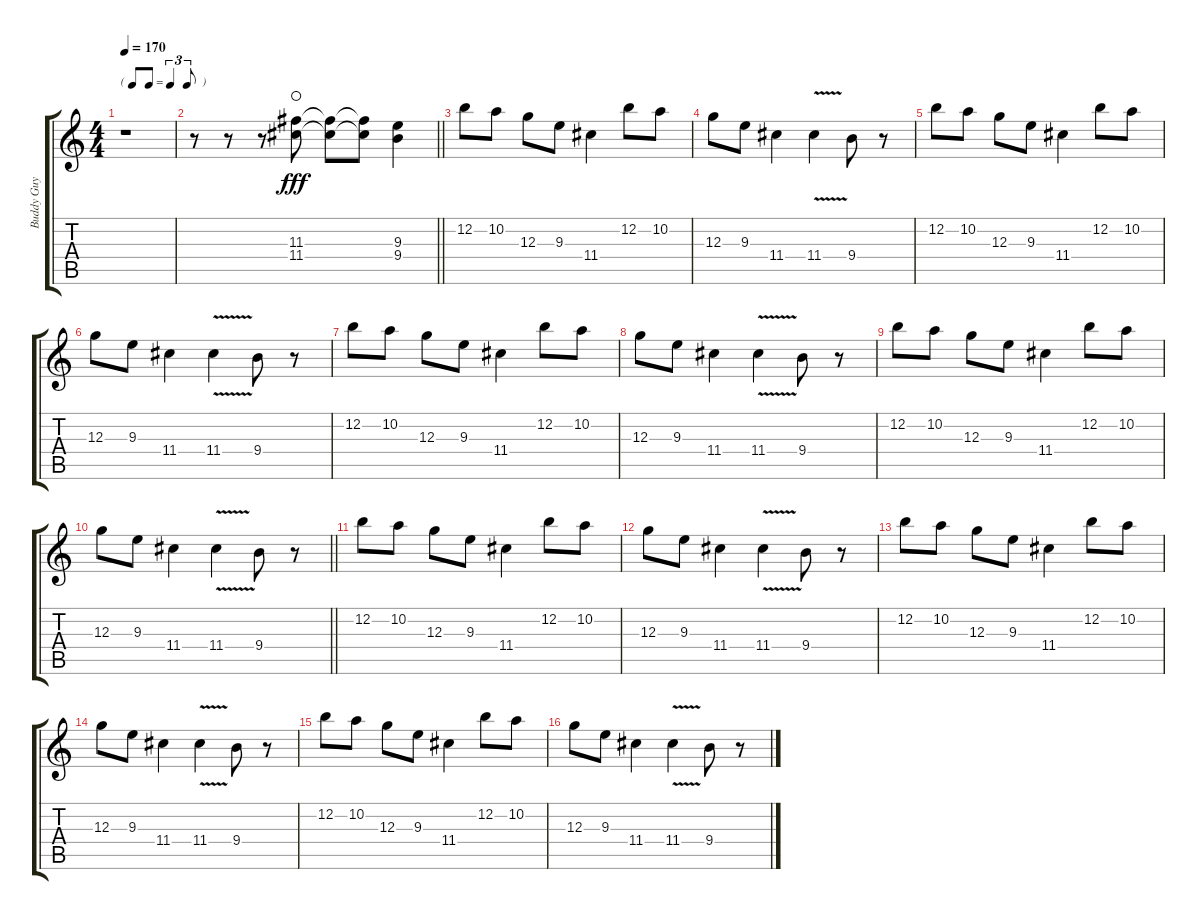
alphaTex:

\track ("Buddy Guy" "Buddy Guy") {instrument electricguitarclean}
\staff {score tabs}
\tuning (E4 B3 G3 D3 A2 E2) {hide}
\ts (4 4)
\tf triplet8th
\tempo 170
\clef g2
\ks c
r.1{dy fff} |
\barLineRight lightlight
r.8 r.8 r.8 (11.3 11.4).8{waho} (11.3{t} 11.4{t}).8 (11.3{t} 11.4{t}).8 (9.3 9.4).4 |
12.2.8{volume 10} 10.2.8 12.3.8 9.3.8 11.4.4 12.2.8 10.2.8 |
12.3.8 9.3.8 11.4.4 11.4{v}.4 9.4.8 r.8 |
12.2.8 10.2.8 12.3.8 9.3.8 11.4.4 12.2.8 10.2.8 |
12.3.8 9.3.8 11.4.4 11.4{v}.4 9.4.8 r.8 |
12.2.8 10.2.8 12.3.8 9.3.8 11.4.4 12.2.8 10.2.8 |
12.3.8 9.3.8 11.4.4 11.4{v}.4 9.4.8 r.8 |
12.2.8 10.2.8 12.3.8 9.3.8 11.4.4 12.2.8 10.2.8 |
\barLineRight lightlight
12.3.8 9.3.8 11.4.4 11.4{v}.4 9.4.8 r.8 |
12.2.8 10.2.8 12.3.8 9.3.8 11.4.4 12.2.8 10.2.8 |
12.3.8 9.3.8 11.4.4 11.4{v}.4 9.4.8 r.8 |
12.2.8 10.2.8 12.3.8 9.3.8 11.4.4 12.2.8 10.2.8 |
12.3.8 9.3.8 11.4.4 11.4{v}.4 9.4.8 r.8 |
12.2.8 10.2.8 12.3.8 9.3.8 11.4.4 12.2.8 10.2.8 |
12.3.8 9.3.8 11.4.4 11.4{v}.4 9.4.8 r.8
